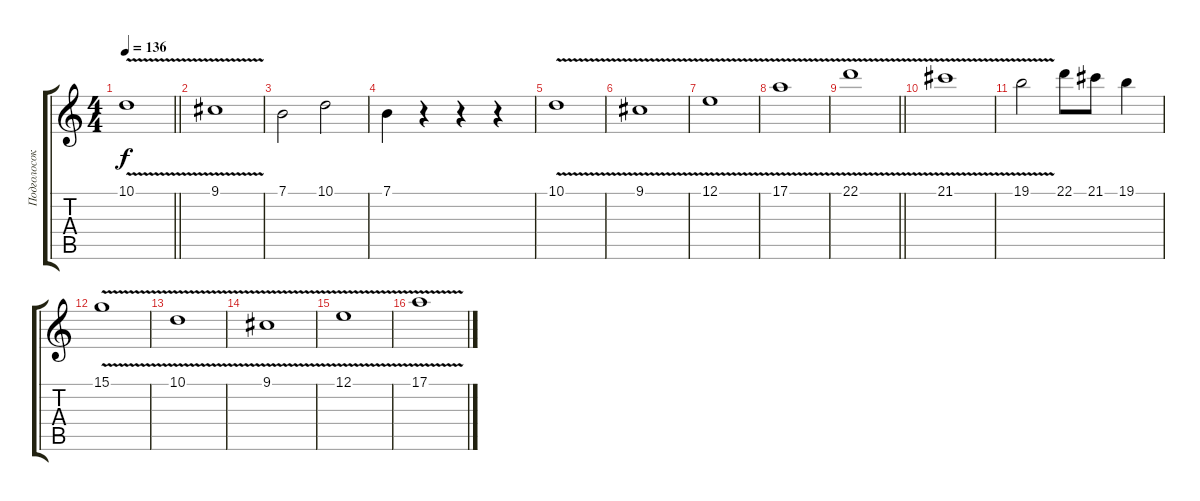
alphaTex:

\track ("Подголосок" "Подголосок") {instrument flute}
\staff {score tabs}
\tuning (E4 B3 G3 D3 A2 E2) {hide}
\ts (4 4)
\tempo 136
\clef g2
\barLineRight lightlight
\ks c
10.1{v}.1{dy f} |
9.1{v}.1 |
7.1.2 10.1.2 |
7.1.4 r.4 r.4 r.4 |
10.1{v}.1 |
9.1{v}.1 |
12.1{v}.1 |
17.1{v}.1 |
\barLineRight lightlight
22.1{v}.1 |
21.1{v}.1 |
19.1{v}.2 22.1.8 21.1.8 19.1.4 |
15.1{v}.1 |
10.1{v}.1 |
9.1{v}.1 |
12.1{v}.1 |
17.1{v}.1
